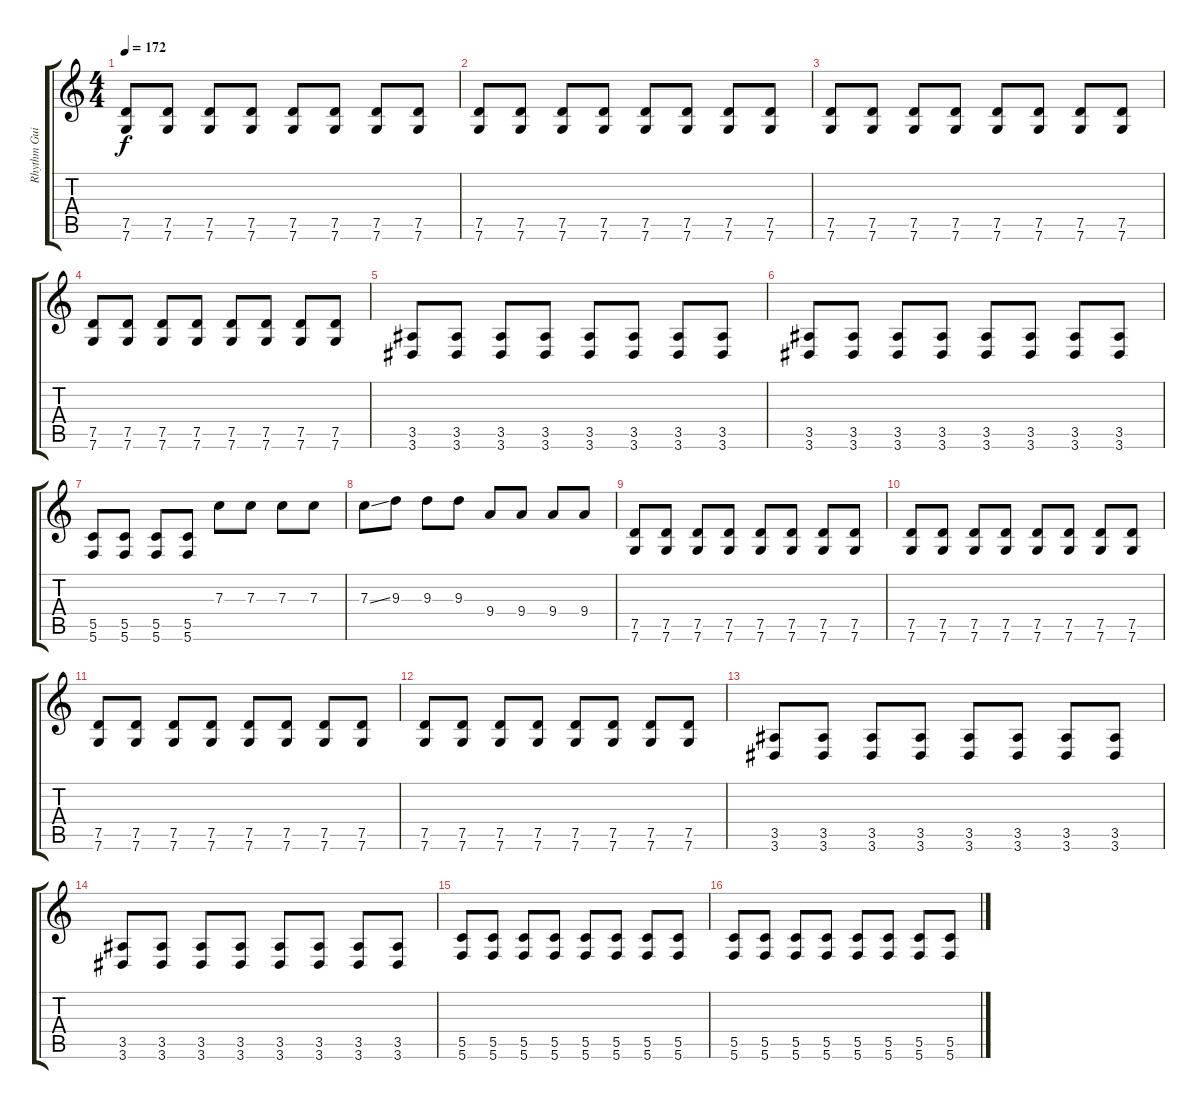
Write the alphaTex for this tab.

\track ("Rhythm Guitar 1" "Rhythm Gui") {instrument distortionguitar}
\staff {score tabs}
\tuning (D4 A3 F3 C3 G2 C2) {hide}
\ts (4 4)
\tempo 172
\clef g2
\ks c
(7.5 7.6).8{dy f} (7.5 7.6).8 (7.5 7.6).8 (7.5 7.6).8 (7.5 7.6).8 (7.5 7.6).8 (7.5 7.6).8 (7.5 7.6).8 |
(7.5 7.6).8 (7.5 7.6).8 (7.5 7.6).8 (7.5 7.6).8 (7.5 7.6).8 (7.5 7.6).8 (7.5 7.6).8 (7.5 7.6).8 |
(7.5 7.6).8 (7.5 7.6).8 (7.5 7.6).8 (7.5 7.6).8 (7.5 7.6).8 (7.5 7.6).8 (7.5 7.6).8 (7.5 7.6).8 |
(7.5 7.6).8 (7.5 7.6).8 (7.5 7.6).8 (7.5 7.6).8 (7.5 7.6).8 (7.5 7.6).8 (7.5 7.6).8 (7.5 7.6).8 |
(3.5 3.6).8 (3.5 3.6).8 (3.5 3.6).8 (3.5 3.6).8 (3.5 3.6).8 (3.5 3.6).8 (3.5 3.6).8 (3.5 3.6).8 |
(3.5 3.6).8 (3.5 3.6).8 (3.5 3.6).8 (3.5 3.6).8 (3.5 3.6).8 (3.5 3.6).8 (3.5 3.6).8 (3.5 3.6).8 |
(5.5 5.6).8 (5.5 5.6).8 (5.5 5.6).8 (5.5 5.6).8 7.3.8 7.3.8 7.3.8 7.3.8 |
7.3{ss}.8 9.3.8 9.3.8 9.3.8 9.4.8 9.4.8 9.4.8 9.4.8 |
(7.5 7.6).8 (7.5 7.6).8 (7.5 7.6).8 (7.5 7.6).8 (7.5 7.6).8 (7.5 7.6).8 (7.5 7.6).8 (7.5 7.6).8 |
(7.5 7.6).8 (7.5 7.6).8 (7.5 7.6).8 (7.5 7.6).8 (7.5 7.6).8 (7.5 7.6).8 (7.5 7.6).8 (7.5 7.6).8 |
(7.5 7.6).8 (7.5 7.6).8 (7.5 7.6).8 (7.5 7.6).8 (7.5 7.6).8 (7.5 7.6).8 (7.5 7.6).8 (7.5 7.6).8 |
(7.5 7.6).8 (7.5 7.6).8 (7.5 7.6).8 (7.5 7.6).8 (7.5 7.6).8 (7.5 7.6).8 (7.5 7.6).8 (7.5 7.6).8 |
(3.5 3.6).8 (3.5 3.6).8 (3.5 3.6).8 (3.5 3.6).8 (3.5 3.6).8 (3.5 3.6).8 (3.5 3.6).8 (3.5 3.6).8 |
(3.5 3.6).8 (3.5 3.6).8 (3.5 3.6).8 (3.5 3.6).8 (3.5 3.6).8 (3.5 3.6).8 (3.5 3.6).8 (3.5 3.6).8 |
(5.5 5.6).8 (5.5 5.6).8 (5.5 5.6).8 (5.5 5.6).8 (5.5 5.6).8 (5.5 5.6).8 (5.5 5.6).8 (5.5 5.6).8 |
(5.5 5.6).8 (5.5 5.6).8 (5.5 5.6).8 (5.5 5.6).8 (5.5 5.6).8 (5.5 5.6).8 (5.5 5.6).8 (5.5 5.6).8
